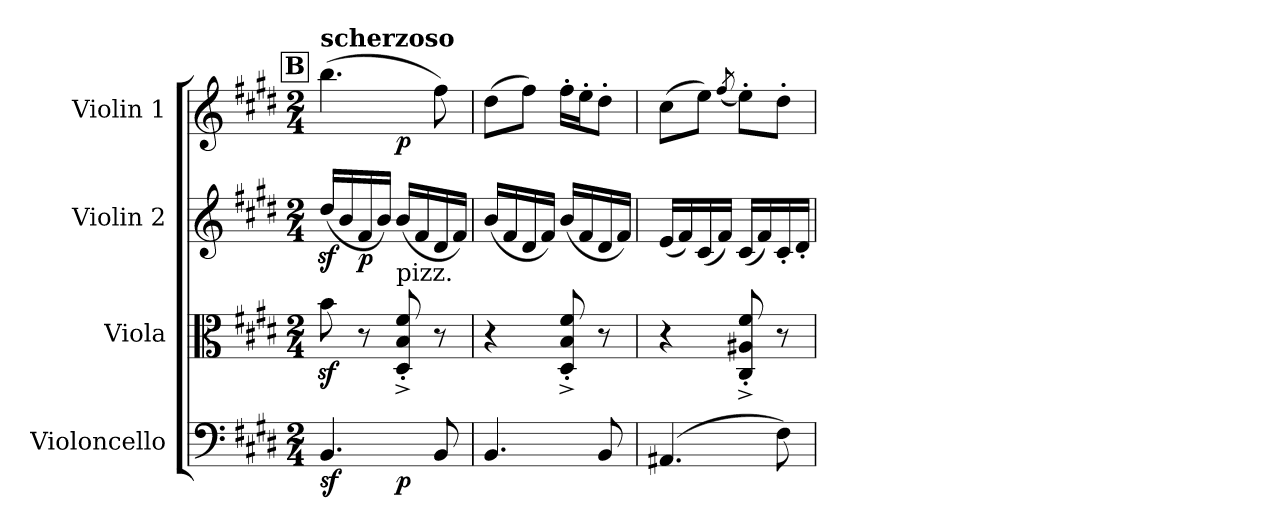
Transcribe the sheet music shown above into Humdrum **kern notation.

**kern	**dynam	**kern	**kern	**dynam	**kern	**dynam
*part4	*part4	*part3	*part2	*part2	*part1	*part1
*staff4	*staff4	*staff3	*staff2	*staff2	*staff1	*staff1
*I"Violoncello	*	*I"Viola	*I"Violin 2	*	*I"Violin 1	*
*I'Vc	*	*I'Vla	*I'Vln	*	*I'Vln	*
*clefF4	*	*clefC3	*clefG2	*	*clefG2	*
*k[f#c#g#d#]	*	*k[f#c#g#d#]	*k[f#c#g#d#]	*	*k[f#c#g#d#]	*
*M2/4	*	*M2/4	*M2/4	*	*M2/4	*
!!LO:REH:place=s1:a:B:cj:fs=14:t=B
=37	=37	=37	=37	=37	=37	=37
*^	*	*	*	*	*^	*
!	!	!	!	!	!	!LO:TX:a:B:t=scherzoso	!	!
!	!	!LO:DY:b	!	!	!	!	!	!LO:DY:b
!	!	!	!	!	!	!	!	!LO:DY:n=1:b
4.BB/	4ryy	sf	8bz<\	(16dd#z</LL	.	(4.bb\	4ryy	sf sf
.	.	.	.	16b/	.	.	.	.
!	!	!	!	!	!LO:DY:b	!	!	!
.	.	.	8r	16f#/	p	.	.	.
.	.	.	.	16b/JJ)	.	.	.	.
!	!	!	!LO:TX:a:t=pizz.	!	!	!	!	!
!	!	!LO:DY:b	!	!	!	!	!	!LO:DY:n=2:b
.	4ryy	p	8D#/'^ 8B/'^ 8f#/'^	(16b/LL	.	.	4ryy	p
.	.	.	.	16f#/	.	.	.	.
8BB/	.	.	8r	16d#/	.	8ff#\)	.	.
.	.	.	.	16f#/JJ)	.	.	.	.
*v	*v	*	*	*	*	*v	*v	*
=38	=38	=38	=38	=38	=38	=38
4.BB/	.	4r	(16b/LL	.	(8dd#\L	.
.	.	.	16f#/	.	.	.
.	.	.	16d#/	.	8ff#\J)	.
.	.	.	16f#/JJ)	.	.	.
.	.	8D#/'^ 8B/'^ 8f#/'^	(16b/LL	.	16ff#'\LL	.
.	.	.	16f#/	.	16ee'\J	.
8BB/	.	8r	16d#/	.	8dd#'\J	.
.	.	.	16f#/JJ)	.	.	.
=39	=39	=39	=39	=39	=39	=39
(4.AA#X/	.	4r	(16e/LL	.	(8cc#\L	.
.	.	.	16f#/)	.	.	.
.	.	.	(16c#/	.	8ee\J)	.
.	.	.	16f#/JJ)	.	.	.
.	.	.	.	.	(8qff#/	.
.	.	8C#/'^ 8A#X/'^ 8f#/'^	(16c#/LL	.	8ee'\L)	.
.	.	.	16f#/)	.	.	.
8F#\)	.	8r	16c#'/	.	8dd#'\J	.
.	.	.	16d#'/JJ	.	.	.
=	=	=	=	=	=	=
*-	*-	*-	*-	*-	*-	*-
